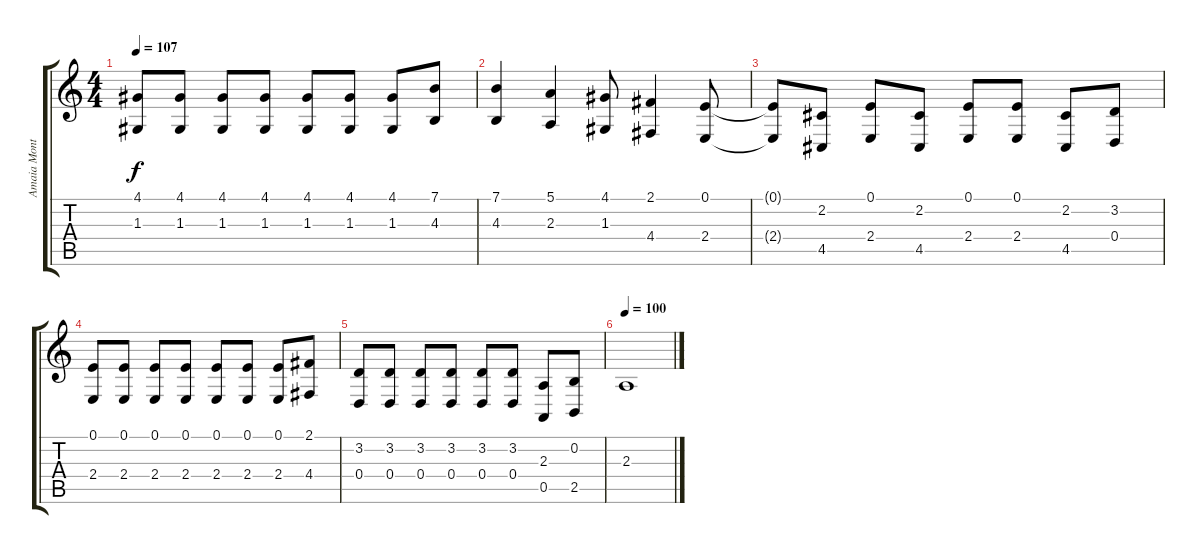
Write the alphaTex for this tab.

\track ("Amaia Montero" "Amaia Mont") {instrument choiraahs}
\staff {score tabs}
\tuning (E4 B3 G3 D3 A2 E2) {hide}
\ts (4 4)
\tempo 107
\clef g2
\ks c
(4.1 1.3).8{dy f} (4.1 1.3).8 (4.1 1.3).8 (4.1 1.3).8 (4.1 1.3).8 (4.1 1.3).8 (4.1 1.3).8 (7.1 4.3).8 |
(7.1 4.3).4 (5.1 2.3).4 (4.1 1.3).8 (2.1 4.4).4 (0.1 2.4).8 |
(0.1{t} 2.4{t}).8 (2.2 4.5).8 (0.1 2.4).8 (2.2 4.5).8 (0.1 2.4).8 (0.1 2.4).8 (2.2 4.5).8 (3.2 0.4).8 |
(0.1 2.4).8 (0.1 2.4).8 (0.1 2.4).8 (0.1 2.4).8 (0.1 2.4).8 (0.1 2.4).8 (0.1 2.4).8 (2.1 4.4).8 |
(3.2 0.4).8 (3.2 0.4).8 (3.2 0.4).8 (3.2 0.4).8 (3.2 0.4).8 (3.2 0.4).8 (2.3 0.5).8 (0.2 2.5).8 |
\tempo 100
2.3.1
